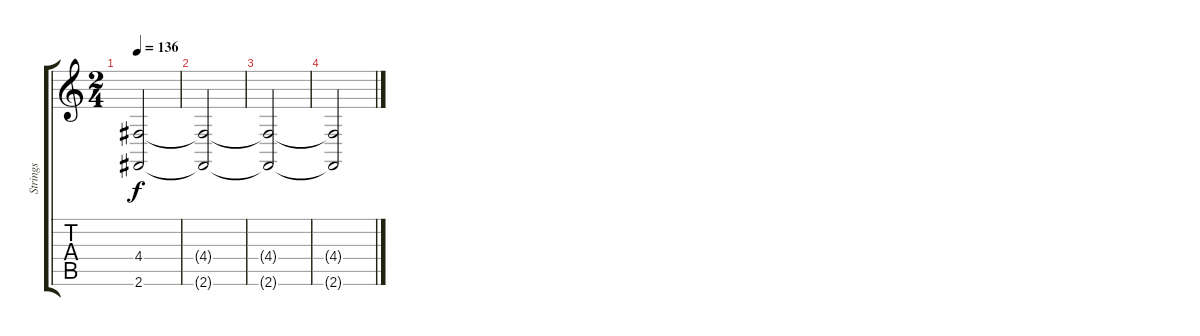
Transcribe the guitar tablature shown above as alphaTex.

\track ("Strings" "Strings") {instrument stringensemble1}
\staff {score tabs}
\tuning (E4 B3 G3 D3 A2 E2) {hide}
\ts (2 4)
\tempo 136
\clef g2
\ks c
(4.4{t} 2.6{t}).2{dy f} |
(4.4{t} 2.6{t}).2 |
(4.4{t} 2.6{t}).2 |
(4.4{t} 2.6{t}).2
